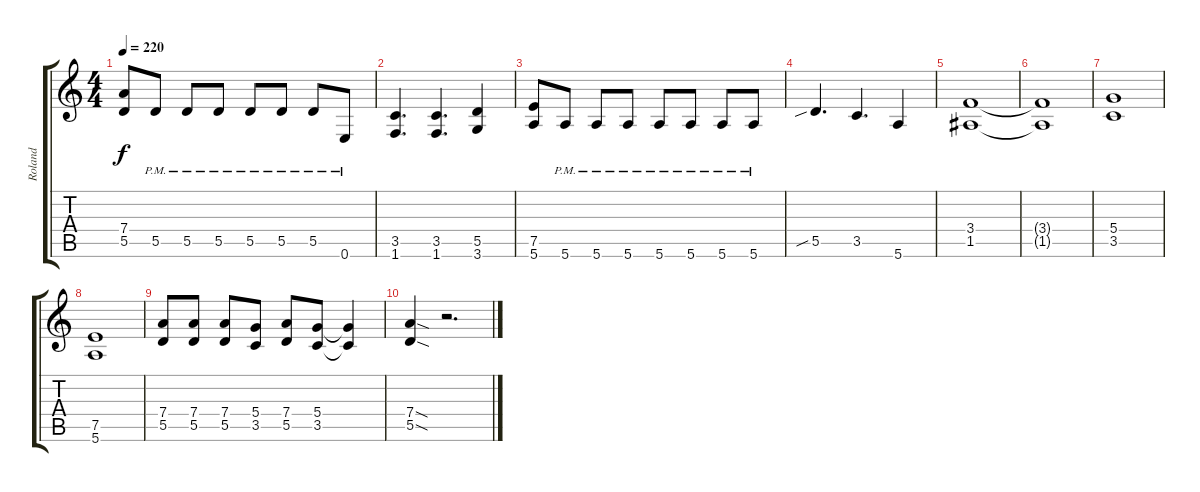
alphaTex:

\track ("Roland" "Roland") {instrument distortionguitar}
\staff {score tabs}
\tuning (E4 B3 G3 D3 A2 E2) {hide}
\ts (4 4)
\tempo 220
\clef g2
\ks c
(7.4 5.5).8{dy f} 5.5{pm}.8 5.5{pm}.8 5.5{pm}.8 5.5{pm}.8 5.5{pm}.8 5.5{pm}.8 0.6{pm}.8 |
(3.5 1.6).4{d} (3.5 1.6).4{d} (5.5 3.6).4 |
(7.5 5.6).8 5.6{pm}.8 5.6{pm}.8 5.6{pm}.8 5.6{pm}.8 5.6{pm}.8 5.6{pm}.8 5.6{pm}.8 |
5.5{sib}.4{d} 3.5.4{d} 5.6.4 |
(3.4 1.5).1 |
(3.4{t} 1.5{t}).1 |
(5.4 3.5).1 |
(7.5 5.6).1 |
(7.4 5.5).8 (7.4 5.5).8 (7.4 5.5).8 (5.4 3.5).8 (7.4 5.5).8 (5.4 3.5).8 (5.4{t} 3.5{t}).4 |
(7.4{sod} 5.5{sod}).4 r.2{d}
